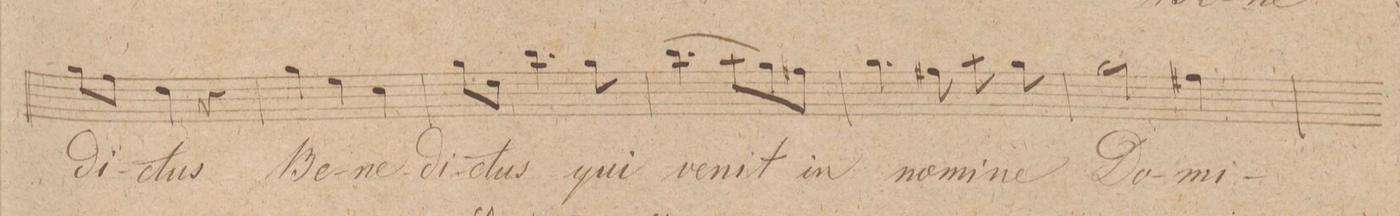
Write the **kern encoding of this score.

**kern	**dynam	**text
*I"Alto	*	*
*clefC3	*	*
*k[f#c#]	*	*
*M3/4	*	*
8a\L	.	-di-
8g\J	.	.
4e\	.	-ctus
4r	.	.
=37	=37	=37
4a\	.	Be-
4f#\	.	.
4d\	.	-ne-
=38	=38	=38
8a\L	.	-di-
8e\J	.	.
4.cc#\	.	-ctus
8a\	.	qui
=39	=39	=39
(4.cc#\	.	ve-
8b\L	.	-nit
8a\	.	.
8g#X\J)	.	in
=40	=40	=40
4.a\	.	no-
8g#X\	.	.
8b\	.	-mi-
8a\	.	-ne
=41	=41	=41
2a\	.	Do-
4g#X\	.	-mi-
=42	=42	=42
*-	*-	*-
